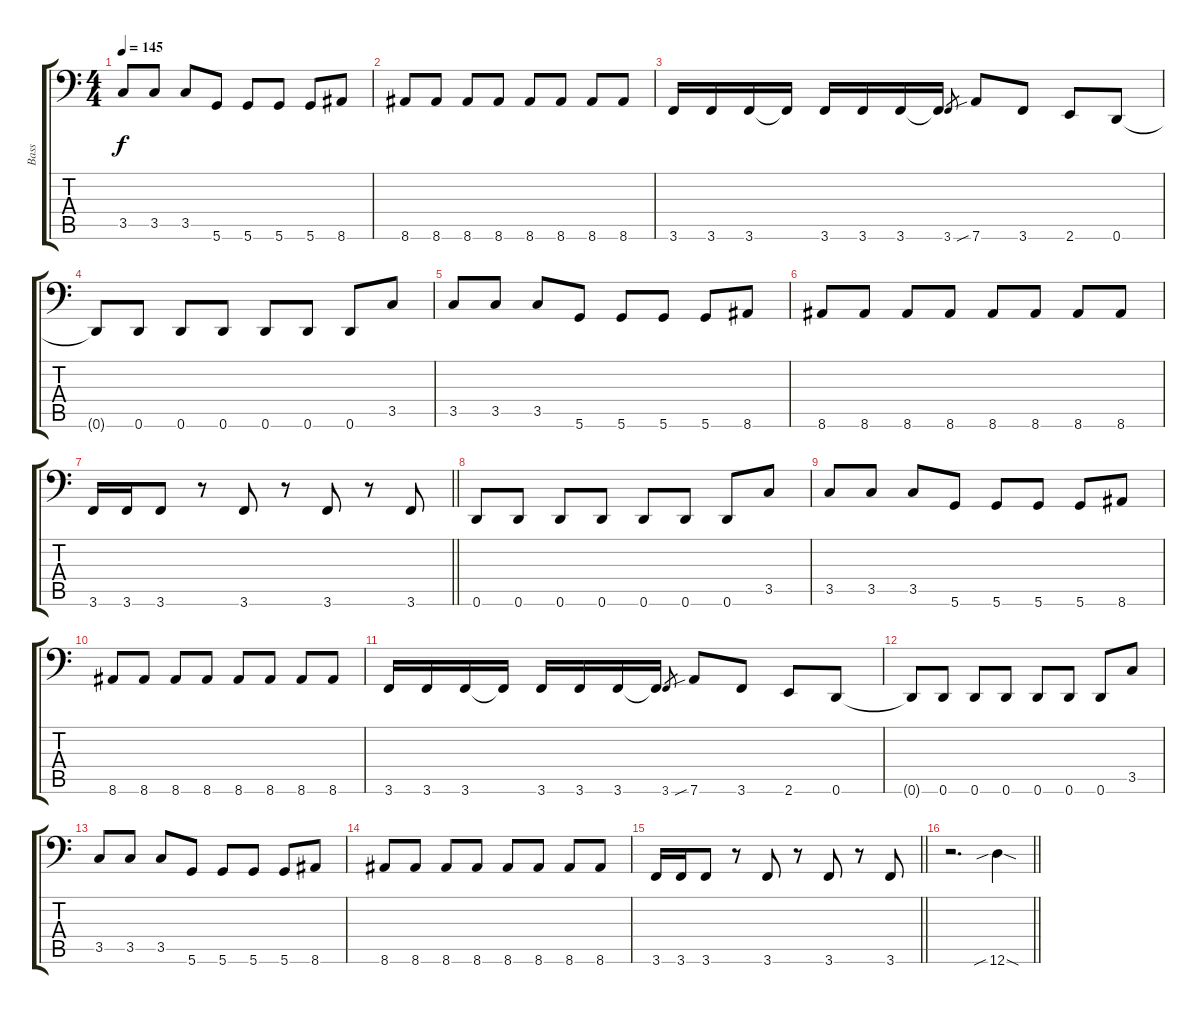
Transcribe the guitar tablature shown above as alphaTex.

\track ("Bass" "Bass") {instrument electricbasspick}
\staff {score tabs}
\tuning (E3 B2 G2 D2 A1 D1) {hide}
\ts (4 4)
\tempo 145
\clef f4
\ks c
3.5.8{dy f} 3.5.8 3.5.8 5.6.8 5.6.8 5.6.8 5.6.8 8.6.8 |
8.6.8 8.6.8 8.6.8 8.6.8 8.6.8 8.6.8 8.6.8 8.6.8 |
3.6.16 3.6.16 3.6.16 3.6{t}.16 3.6.16 3.6.16 3.6.16 3.6{t}.16 3.6.8{gr} 7.6{sib}.8 3.6.8 2.6.8 0.6.8 |
0.6{t}.8 0.6.8 0.6.8 0.6.8 0.6.8 0.6.8 0.6.8 3.5.8 |
3.5.8 3.5.8 3.5.8 5.6.8 5.6.8 5.6.8 5.6.8 8.6.8 |
8.6.8 8.6.8 8.6.8 8.6.8 8.6.8 8.6.8 8.6.8 8.6.8 |
\barLineRight lightlight
3.6.16 3.6.16 3.6.8 r.8 3.6.8 r.8 3.6.8 r.8 3.6.8 |
0.6.8 0.6.8 0.6.8 0.6.8 0.6.8 0.6.8 0.6.8 3.5.8 |
3.5.8 3.5.8 3.5.8 5.6.8 5.6.8 5.6.8 5.6.8 8.6.8 |
8.6.8 8.6.8 8.6.8 8.6.8 8.6.8 8.6.8 8.6.8 8.6.8 |
3.6.16 3.6.16 3.6.16 3.6{t}.16 3.6.16 3.6.16 3.6.16 3.6{t}.16 3.6.8{gr} 7.6{sib}.8 3.6.8 2.6.8 0.6.8 |
0.6{t}.8 0.6.8 0.6.8 0.6.8 0.6.8 0.6.8 0.6.8 3.5.8 |
3.5.8 3.5.8 3.5.8 5.6.8 5.6.8 5.6.8 5.6.8 8.6.8 |
8.6.8 8.6.8 8.6.8 8.6.8 8.6.8 8.6.8 8.6.8 8.6.8 |
\barLineRight lightlight
3.6.16 3.6.16 3.6.8 r.8 3.6.8 r.8 3.6.8 r.8 3.6.8 |
\barLineRight lightlight
r.2{d} 12.6{sib sod}.4
